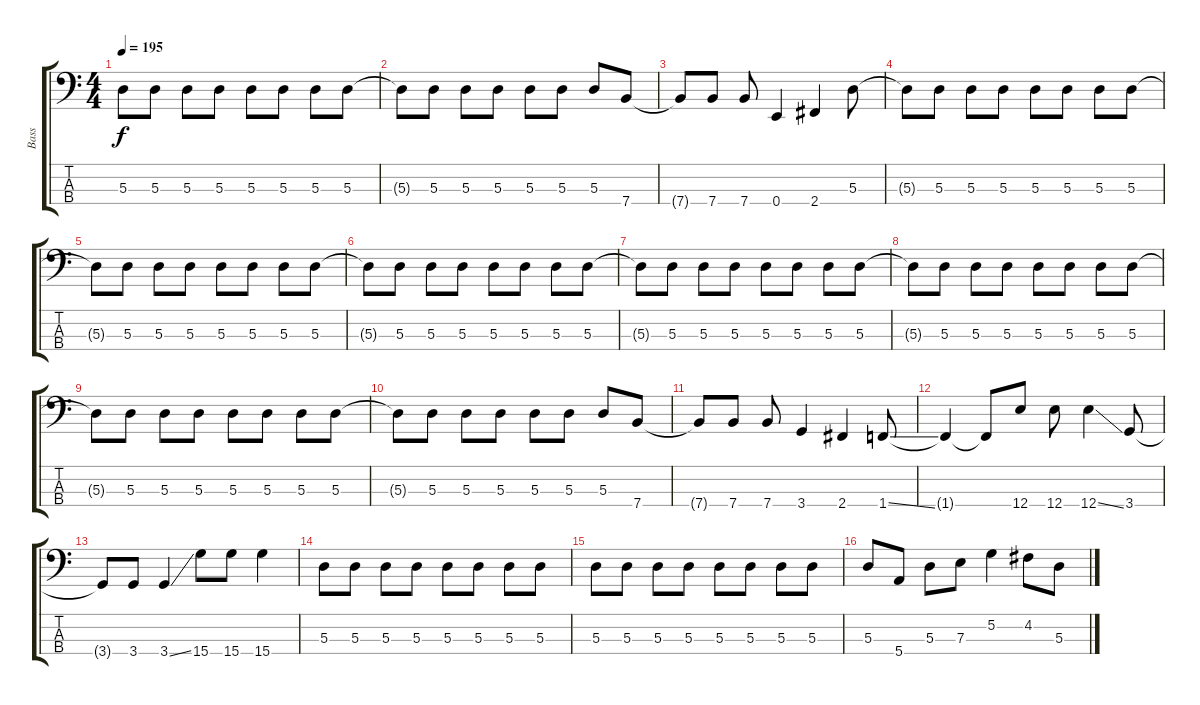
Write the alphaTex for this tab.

\track ("Bass" "Bass") {instrument electricbasspick}
\staff {score tabs}
\tuning (G2 D2 A1 E1) {hide}
\ts (4 4)
\tempo 195
\clef f4
\ks c
5.3{t}.8{dy f} 5.3.8 5.3.8 5.3.8 5.3.8 5.3.8 5.3.8 5.3.8 |
5.3{t}.8 5.3.8 5.3.8 5.3.8 5.3.8 5.3.8 5.3.8 7.4.8 |
7.4{t}.8 7.4.8 7.4.8 0.4.4 2.4.4 5.3.8 |
\section ("" "")
5.3{t}.8 5.3.8 5.3.8 5.3.8 5.3.8 5.3.8 5.3.8 5.3.8 |
5.3{t}.8 5.3.8 5.3.8 5.3.8 5.3.8 5.3.8 5.3.8 5.3.8 |
5.3{t}.8 5.3.8 5.3.8 5.3.8 5.3.8 5.3.8 5.3.8 5.3.8 |
5.3{t}.8 5.3.8 5.3.8 5.3.8 5.3.8 5.3.8 5.3.8 5.3.8 |
\section ("" "")
5.3{t}.8 5.3.8 5.3.8 5.3.8 5.3.8 5.3.8 5.3.8 5.3.8 |
5.3{t}.8 5.3.8 5.3.8 5.3.8 5.3.8 5.3.8 5.3.8 5.3.8 |
5.3{t}.8 5.3.8 5.3.8 5.3.8 5.3.8 5.3.8 5.3.8 7.4.8 |
7.4{t}.8 7.4.8 7.4.8 3.4.4 2.4.4 1.4{ss}.8 |
1.4{t}.4 1.4{t}.8 12.4.8 12.4.8 12.4{ss}.4 3.4.8 |
3.4{t}.8 3.4.8 3.4{ss}.4 15.4.8 15.4.8 15.4.4 |
5.3.8 5.3.8 5.3.8 5.3.8 5.3.8 5.3.8 5.3.8 5.3.8 |
5.3.8 5.3.8 5.3.8 5.3.8 5.3.8 5.3.8 5.3.8 5.3.8 |
5.3.8 5.4.8 5.3.8 7.3.8 5.2.4 4.2.8 5.3.8
